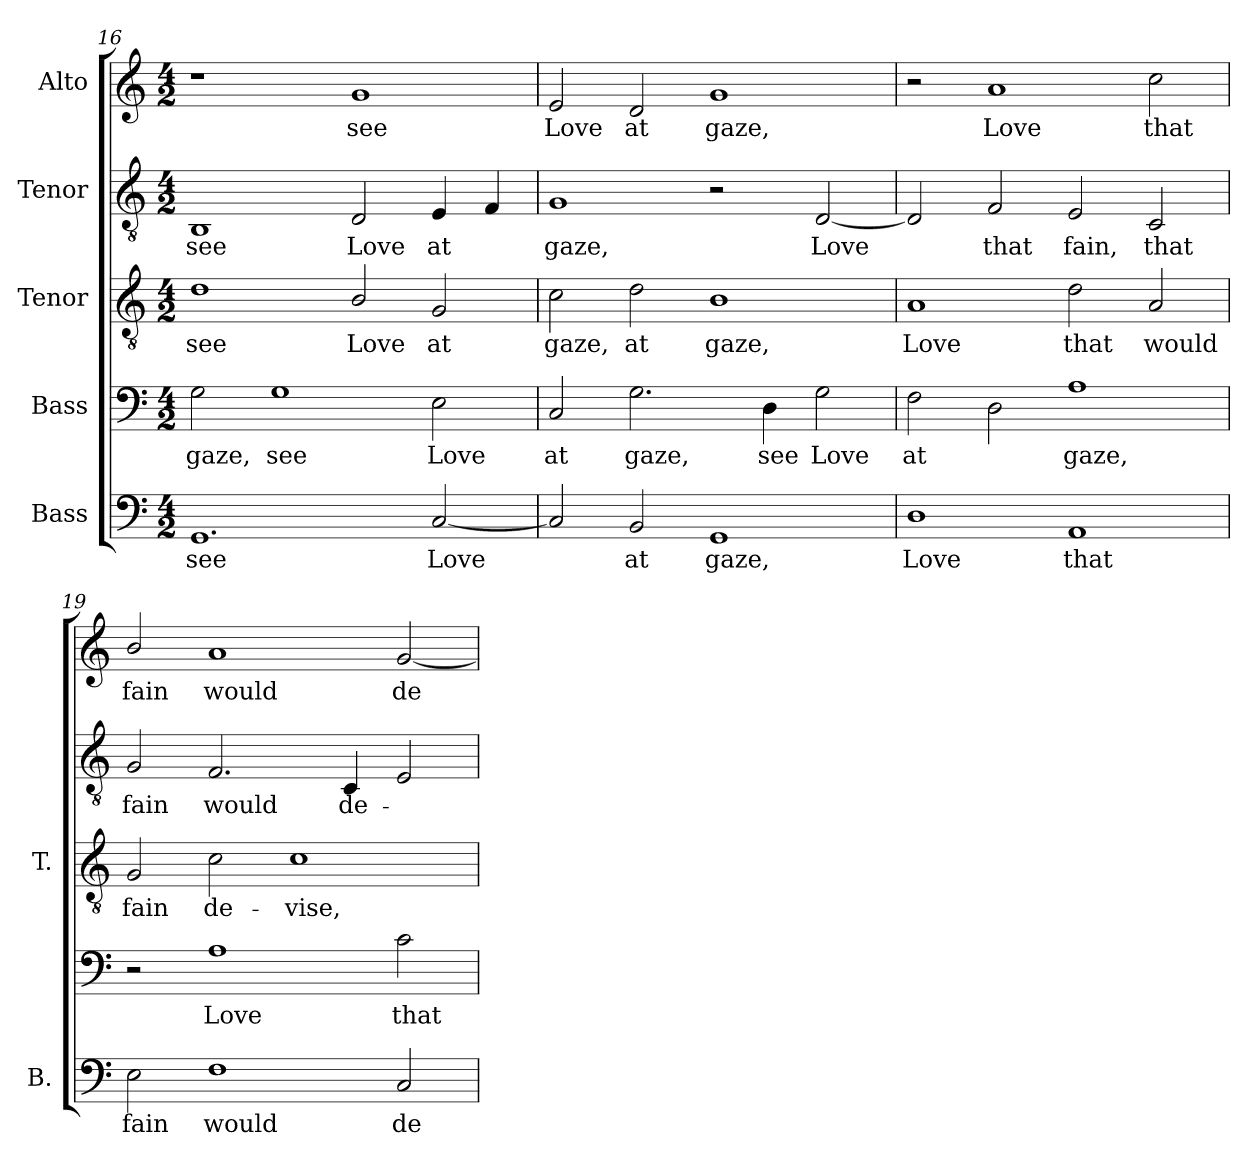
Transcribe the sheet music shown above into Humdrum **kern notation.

**kern	**text	**kern	**text	**kern	**text	**kern	**text	**kern	**text
*part5	*part5	*part4	*part4	*part3	*part3	*part2	*part2	*part1	*part1
*staff5	*staff5	*staff4	*staff4	*staff3	*staff3	*staff2	*staff2	*staff1	*staff1
*I"Bass	*	*I"Bass	*	*I"Tenor	*	*I"Tenor	*	*I"Alto	*
*I'B.	*	*	*	*I'T.	*	*	*	*	*
*clefF4	*	*clefF4	*	*clefGv2	*	*clefGv2	*	*clefG2	*
*	*	*	*	*ITrd7c12	*	*	*	*	*
*k[]	*	*k[]	*	*k[]	*	*k[]	*	*k[]	*
*C:	*	*C:	*	*C:	*	*C:	*	*C:	*
*M4/2	*	*M4/2	*	*M4/2	*	*M4/2	*	*M4/2	*
=16	=16	=16	=16	=16	=16	=16	=16	=16	=16
!	!LO:LY:b:color=#000000	!	!	!	!	!	!	!	!
!	!	!	!LO:LY:b:color=#000000	!	!	!	!	!	!
!	!	!	!	!	!LO:LY:b:color=#000000	!	!	!	!
!	!	!	!	!	!	!	!LO:LY:b:color=#000000	!	!
1.GGi	see	2Gi\	gaze,	1Di	see	1BBi	see	1r	.
!	!	!	!LO:LY:b:color=#000000	!	!	!	!	!	!
.	.	1Gi	see	.	.	.	.	.	.
!	!	!	!	!	!LO:LY:b:color=#000000	!	!	!	!
!	!	!	!	!	!	!	!LO:LY:b:color=#000000	!	!
!	!	!	!	!	!	!	!	!	!LO:LY:b:color=#000000
.	.	.	.	2BBi/	Love	2Di/	Love	1gi	see
!	!LO:LY:b:color=#000000	!	!	!	!	!	!	!	!
!	!	!	!LO:LY:b:color=#000000	!	!	!	!	!	!
!	!	!	!	!	!LO:LY:b:color=#000000	!	!	!	!
!	!	!	!	!	!	!	!LO:LY:b:color=#000000	!	!
[2Ci/	Love	2Ei\	Love	2GGi/	at	4Ei/	at	.	.
.	.	.	.	.	.	4Fi/	.	.	.
=17	=17	=17	=17	=17	=17	=17	=17	=17	=17
!	!	!	!LO:LY:b:color=#000000	!	!	!	!	!	!
!	!	!	!	!	!LO:LY:b:color=#000000	!	!	!	!
!	!	!	!	!	!	!	!LO:LY:b:color=#000000	!	!
!	!	!	!	!	!	!	!	!	!LO:LY:b:color=#000000
2Ci/]	.	2Ci/	at	2Ci\	gaze,	1Gi	gaze,	2ei/	Love
!	!LO:LY:b:color=#000000	!	!	!	!	!	!	!	!
!	!	!	!LO:LY:b:color=#000000	!	!	!	!	!	!
!	!	!	!	!	!LO:LY:b:color=#000000	!	!	!	!
!	!	!	!	!	!	!	!	!	!LO:LY:b:color=#000000
2BBi/	at	2.Gi\	gaze,	2Di\	at	.	.	2di/	at
!	!LO:LY:b:color=#000000	!	!	!	!	!	!	!	!
!	!	!	!	!	!LO:LY:b:color=#000000	!	!	!	!
!	!	!	!	!	!	!	!	!	!LO:LY:b:color=#000000
1GGi	gaze,	.	.	1BBi	gaze,	2r	.	1gi	gaze,
!	!	!	!LO:LY:b:color=#000000	!	!	!	!	!	!
.	.	4Di\	see	.	.	.	.	.	.
!	!	!	!LO:LY:b:color=#000000	!	!	!	!	!	!
!	!	!	!	!	!	!	!LO:LY:b:color=#000000	!	!
.	.	2Gi\	Love	.	.	[2Di/	Love	.	.
!!LO:LB:g=z
=18	=18	=18	=18	=18	=18	=18	=18	=18	=18
!	!LO:LY:b:color=#000000	!	!	!	!	!	!	!	!
!	!	!	!LO:LY:b:color=#000000	!	!	!	!	!	!
!	!	!	!	!	!LO:LY:b:color=#000000	!	!	!	!
1Di	Love	2Fi\	at	1AAi	Love	2Di/]	.	2r	.
!	!	!	!	!	!	!	!LO:LY:b:color=#000000	!	!
!	!	!	!	!	!	!	!	!	!LO:LY:b:color=#000000
.	.	2Di\	.	.	.	2Fi/	that	1ai	Love
!	!LO:LY:b:color=#000000	!	!	!	!	!	!	!	!
!	!	!	!LO:LY:b:color=#000000	!	!	!	!	!	!
!	!	!	!	!	!LO:LY:b:color=#000000	!	!	!	!
!	!	!	!	!	!	!	!LO:LY:b:color=#000000	!	!
1AAi	that	1Ai	gaze,	2Di\	that	2Ei/	fain,	.	.
!	!	!	!	!	!LO:LY:b:color=#000000	!	!	!	!
!	!	!	!	!	!	!	!LO:LY:b:color=#000000	!	!
!	!	!	!	!	!	!	!	!	!LO:LY:b:color=#000000
.	.	.	.	2AAi/	would	2Ci/	that	2cci\	that
=19	=19	=19	=19	=19	=19	=19	=19	=19	=19
!	!LO:LY:b:color=#000000	!	!	!	!	!	!	!	!
!	!	!	!	!	!LO:LY:b:color=#000000	!	!	!	!
!	!	!	!	!	!	!	!LO:LY:b:color=#000000	!	!
!	!	!	!	!	!	!	!	!	!LO:LY:b:color=#000000
2Ei\	fain	2r	.	2GGi/	fain	2Gi/	fain	2bi/	fain
!	!LO:LY:b:color=#000000	!	!	!	!	!	!	!	!
!	!	!	!LO:LY:b:color=#000000	!	!	!	!	!	!
!	!	!	!	!	!LO:LY:b:color=#000000	!	!	!	!
!	!	!	!	!	!	!	!LO:LY:b:color=#000000	!	!
!	!	!	!	!	!	!	!	!	!LO:LY:b:color=#000000
1Fi	would	1Ai	Love	2Ci\	de-	2.Fi/	would	1ai	would
!	!	!	!	!	!LO:LY:b:color=#000000	!	!	!	!
.	.	.	.	1Ci	-vise,	.	.	.	.
!	!	!	!	!	!	!	!LO:LY:b:color=#000000	!	!
.	.	.	.	.	.	4Ci/	de-	.	.
!	!LO:LY:b:color=#000000	!	!	!	!	!	!	!	!
!	!	!	!LO:LY:b:color=#000000	!	!	!	!	!	!
!	!	!	!	!	!	!	!	!	!LO:LY:b:color=#000000
2Ci/	de-	2ci\	that	.	.	2Ei/	.	[2gi/	de-
=	=	=	=	=	=	=	=	=	=
*-	*-	*-	*-	*-	*-	*-	*-	*-	*-
